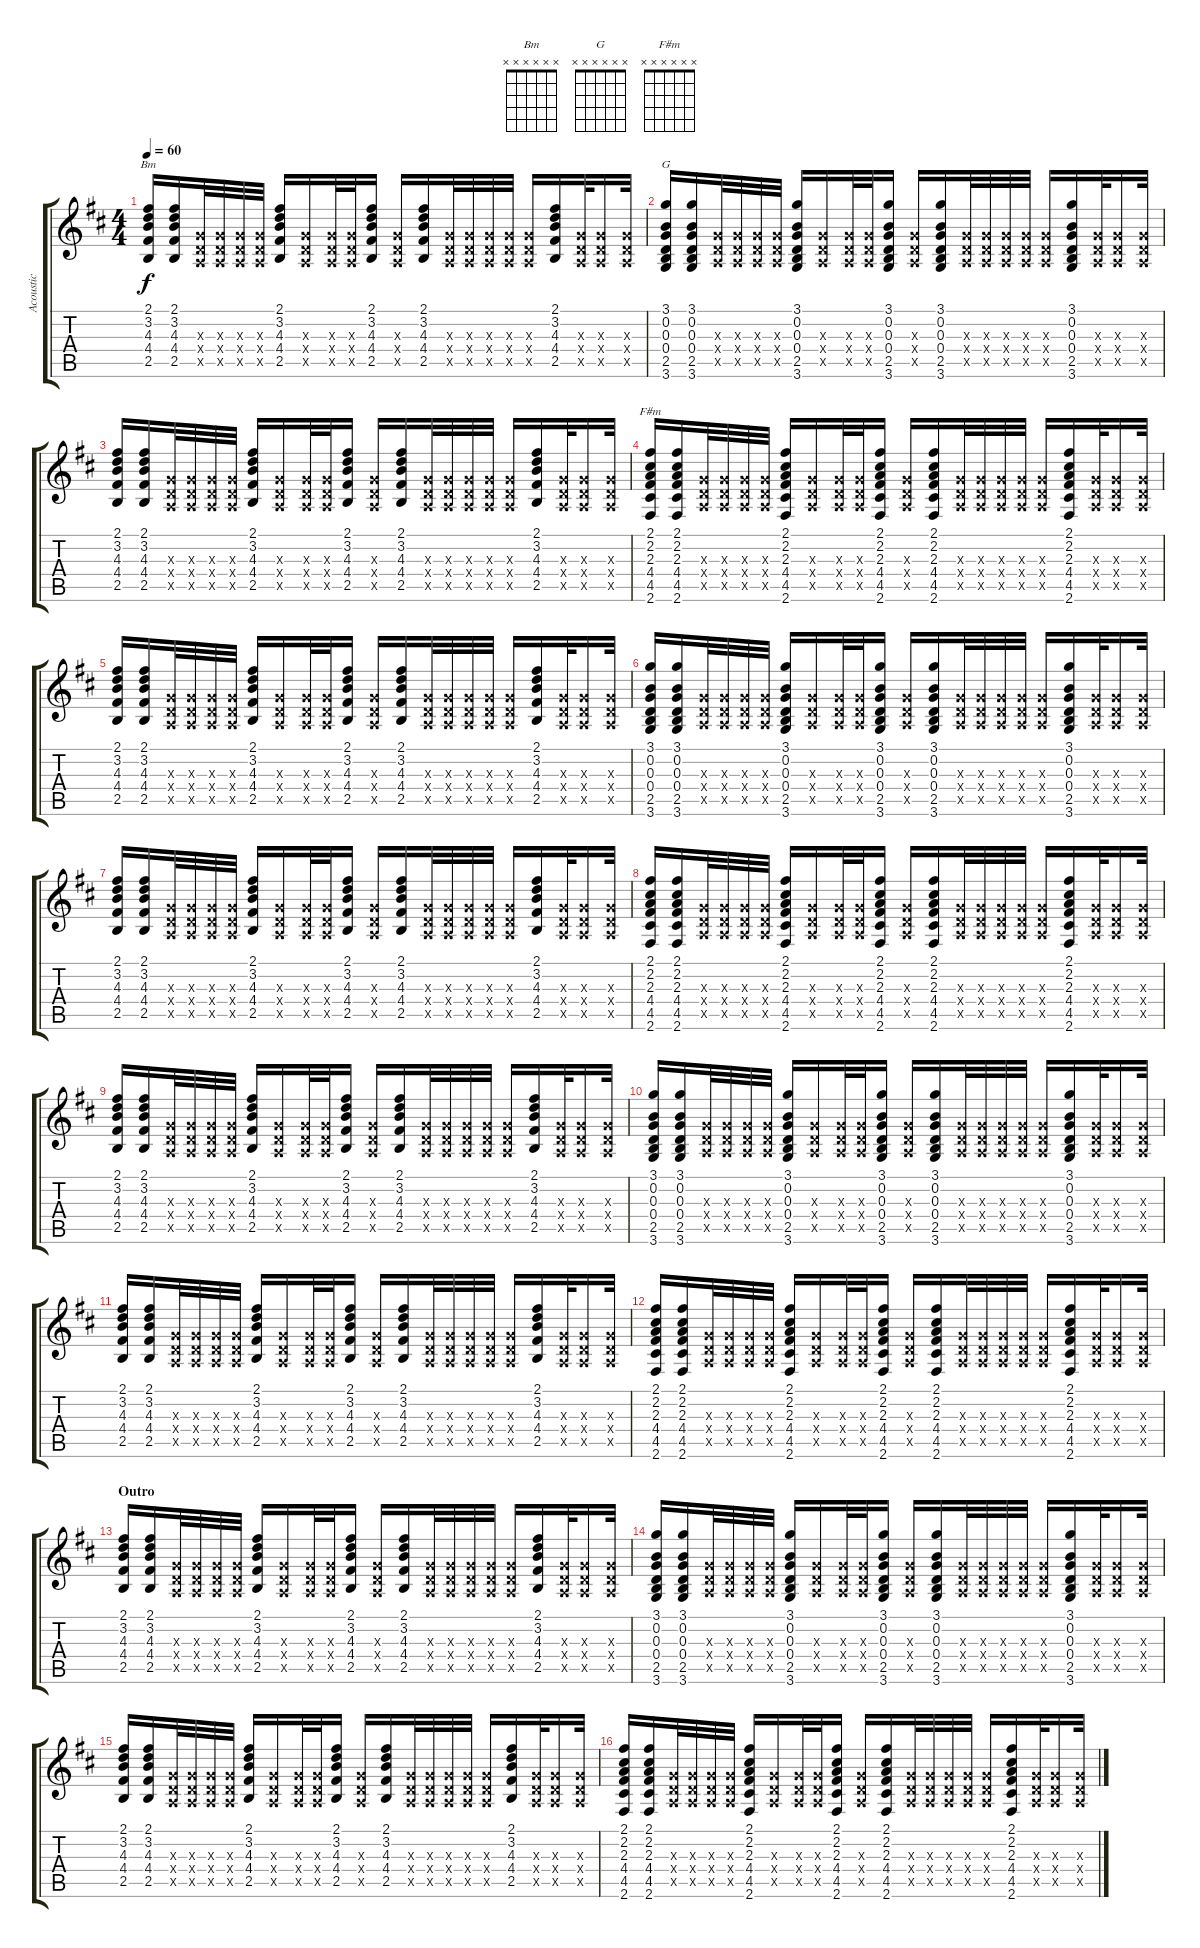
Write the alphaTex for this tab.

\track ("Acoustic" "Acoustic") {instrument acousticguitarsteel}
\staff {score tabs}
\tuning (E4 B3 G3 D3 A2 E2) {hide}
\chord ("Bm" x x x x x x)
\chord ("G" x x x x x x)
\chord ("F#m" x x x x x x)
\ts (4 4)
\tempo 60
\clef g2
\ks bminor
(2.1 3.2 4.3 4.4 2.5).16{ch "Bm" dy f} (2.1 3.2 4.3 4.4 2.5).16 (0.3{x} 0.4{x} 0.5{x}).32 (0.3{x} 0.4{x} 0.5{x}).32 (0.3{x} 0.4{x} 0.5{x}).32 (0.3{x} 0.4{x} 0.5{x}).32 (2.1 3.2 4.3 4.4 2.5).16 (0.3{x} 0.4{x} 0.5{x}).16 (0.3{x} 0.4{x} 0.5{x}).32 (0.3{x} 0.4{x} 0.5{x}).32 (2.1 3.2 4.3 4.4 2.5).16 (0.3{x} 0.4{x} 0.5{x}).16 (2.1 3.2 4.3 4.4 2.5).16 (0.3{x} 0.4{x} 0.5{x}).32 (0.3{x} 0.4{x} 0.5{x}).32 (0.3{x} 0.4{x} 0.5{x}).32 (0.3{x} 0.4{x} 0.5{x}).32 (0.3{x} 0.4{x} 0.5{x}).16 (2.1 3.2 4.3 4.4 2.5).16 (0.3{x} 0.4{x} 0.5{x}).32 (0.3{x} 0.4{x} 0.5{x}).16 (0.3{x} 0.4{x} 0.5{x}).32 |
(3.1 0.2 0.3 0.4 2.5 3.6).16{ch "G"} (3.1 0.2 0.3 0.4 2.5 3.6).16 (0.3{x} 0.4{x} 0.5{x}).32 (0.3{x} 0.4{x} 0.5{x}).32 (0.3{x} 0.4{x} 0.5{x}).32 (0.3{x} 0.4{x} 0.5{x}).32 (3.1 0.2 0.3 0.4 2.5 3.6).16 (0.3{x} 0.4{x} 0.5{x}).16 (0.3{x} 0.4{x} 0.5{x}).32 (0.3{x} 0.4{x} 0.5{x}).32 (3.1 0.2 0.3 0.4 2.5 3.6).16 (0.3{x} 0.4{x} 0.5{x}).16 (3.1 0.2 0.3 0.4 2.5 3.6).16 (0.3{x} 0.4{x} 0.5{x}).32 (0.3{x} 0.4{x} 0.5{x}).32 (0.3{x} 0.4{x} 0.5{x}).32 (0.3{x} 0.4{x} 0.5{x}).32 (0.3{x} 0.4{x} 0.5{x}).16 (3.1 0.2 0.3 0.4 2.5 3.6).16 (0.3{x} 0.4{x} 0.5{x}).32 (0.3{x} 0.4{x} 0.5{x}).16 (0.3{x} 0.4{x} 0.5{x}).32 |
(2.1 3.2 4.3 4.4 2.5).16 (2.1 3.2 4.3 4.4 2.5).16 (0.3{x} 0.4{x} 0.5{x}).32 (0.3{x} 0.4{x} 0.5{x}).32 (0.3{x} 0.4{x} 0.5{x}).32 (0.3{x} 0.4{x} 0.5{x}).32 (2.1 3.2 4.3 4.4 2.5).16 (0.3{x} 0.4{x} 0.5{x}).16 (0.3{x} 0.4{x} 0.5{x}).32 (0.3{x} 0.4{x} 0.5{x}).32 (2.1 3.2 4.3 4.4 2.5).16 (0.3{x} 0.4{x} 0.5{x}).16 (2.1 3.2 4.3 4.4 2.5).16 (0.3{x} 0.4{x} 0.5{x}).32 (0.3{x} 0.4{x} 0.5{x}).32 (0.3{x} 0.4{x} 0.5{x}).32 (0.3{x} 0.4{x} 0.5{x}).32 (0.3{x} 0.4{x} 0.5{x}).16 (2.1 3.2 4.3 4.4 2.5).16 (0.3{x} 0.4{x} 0.5{x}).32 (0.3{x} 0.4{x} 0.5{x}).16 (0.3{x} 0.4{x} 0.5{x}).32 |
(2.1 2.2 2.3 4.4 4.5 2.6).16{ch "F#m"} (2.1 2.2 2.3 4.4 4.5 2.6).16 (0.3{x} 0.4{x} 0.5{x}).32 (0.3{x} 0.4{x} 0.5{x}).32 (0.3{x} 0.4{x} 0.5{x}).32 (0.3{x} 0.4{x} 0.5{x}).32 (2.1 2.2 2.3 4.4 4.5 2.6).16 (0.3{x} 0.4{x} 0.5{x}).16 (0.3{x} 0.4{x} 0.5{x}).32 (0.3{x} 0.4{x} 0.5{x}).32 (2.1 2.2 2.3 4.4 4.5 2.6).16 (0.3{x} 0.4{x} 0.5{x}).16 (2.1 2.2 2.3 4.4 4.5 2.6).16 (0.3{x} 0.4{x} 0.5{x}).32 (0.3{x} 0.4{x} 0.5{x}).32 (0.3{x} 0.4{x} 0.5{x}).32 (0.3{x} 0.4{x} 0.5{x}).32 (0.3{x} 0.4{x} 0.5{x}).16 (2.1 2.2 2.3 4.4 4.5 2.6).16 (0.3{x} 0.4{x} 0.5{x}).32 (0.3{x} 0.4{x} 0.5{x}).16 (0.3{x} 0.4{x} 0.5{x}).32 |
(2.1 3.2 4.3 4.4 2.5).16 (2.1 3.2 4.3 4.4 2.5).16 (0.3{x} 0.4{x} 0.5{x}).32 (0.3{x} 0.4{x} 0.5{x}).32 (0.3{x} 0.4{x} 0.5{x}).32 (0.3{x} 0.4{x} 0.5{x}).32 (2.1 3.2 4.3 4.4 2.5).16 (0.3{x} 0.4{x} 0.5{x}).16 (0.3{x} 0.4{x} 0.5{x}).32 (0.3{x} 0.4{x} 0.5{x}).32 (2.1 3.2 4.3 4.4 2.5).16 (0.3{x} 0.4{x} 0.5{x}).16 (2.1 3.2 4.3 4.4 2.5).16 (0.3{x} 0.4{x} 0.5{x}).32 (0.3{x} 0.4{x} 0.5{x}).32 (0.3{x} 0.4{x} 0.5{x}).32 (0.3{x} 0.4{x} 0.5{x}).32 (0.3{x} 0.4{x} 0.5{x}).16 (2.1 3.2 4.3 4.4 2.5).16 (0.3{x} 0.4{x} 0.5{x}).32 (0.3{x} 0.4{x} 0.5{x}).16 (0.3{x} 0.4{x} 0.5{x}).32 |
(3.1 0.2 0.3 0.4 2.5 3.6).16 (3.1 0.2 0.3 0.4 2.5 3.6).16 (0.3{x} 0.4{x} 0.5{x}).32 (0.3{x} 0.4{x} 0.5{x}).32 (0.3{x} 0.4{x} 0.5{x}).32 (0.3{x} 0.4{x} 0.5{x}).32 (3.1 0.2 0.3 0.4 2.5 3.6).16 (0.3{x} 0.4{x} 0.5{x}).16 (0.3{x} 0.4{x} 0.5{x}).32 (0.3{x} 0.4{x} 0.5{x}).32 (3.1 0.2 0.3 0.4 2.5 3.6).16 (0.3{x} 0.4{x} 0.5{x}).16 (3.1 0.2 0.3 0.4 2.5 3.6).16 (0.3{x} 0.4{x} 0.5{x}).32 (0.3{x} 0.4{x} 0.5{x}).32 (0.3{x} 0.4{x} 0.5{x}).32 (0.3{x} 0.4{x} 0.5{x}).32 (0.3{x} 0.4{x} 0.5{x}).16 (3.1 0.2 0.3 0.4 2.5 3.6).16 (0.3{x} 0.4{x} 0.5{x}).32 (0.3{x} 0.4{x} 0.5{x}).16 (0.3{x} 0.4{x} 0.5{x}).32 |
(2.1 3.2 4.3 4.4 2.5).16 (2.1 3.2 4.3 4.4 2.5).16 (0.3{x} 0.4{x} 0.5{x}).32 (0.3{x} 0.4{x} 0.5{x}).32 (0.3{x} 0.4{x} 0.5{x}).32 (0.3{x} 0.4{x} 0.5{x}).32 (2.1 3.2 4.3 4.4 2.5).16 (0.3{x} 0.4{x} 0.5{x}).16 (0.3{x} 0.4{x} 0.5{x}).32 (0.3{x} 0.4{x} 0.5{x}).32 (2.1 3.2 4.3 4.4 2.5).16 (0.3{x} 0.4{x} 0.5{x}).16 (2.1 3.2 4.3 4.4 2.5).16 (0.3{x} 0.4{x} 0.5{x}).32 (0.3{x} 0.4{x} 0.5{x}).32 (0.3{x} 0.4{x} 0.5{x}).32 (0.3{x} 0.4{x} 0.5{x}).32 (0.3{x} 0.4{x} 0.5{x}).16 (2.1 3.2 4.3 4.4 2.5).16 (0.3{x} 0.4{x} 0.5{x}).32 (0.3{x} 0.4{x} 0.5{x}).16 (0.3{x} 0.4{x} 0.5{x}).32 |
(2.1 2.2 2.3 4.4 4.5 2.6).16 (2.1 2.2 2.3 4.4 4.5 2.6).16 (0.3{x} 0.4{x} 0.5{x}).32 (0.3{x} 0.4{x} 0.5{x}).32 (0.3{x} 0.4{x} 0.5{x}).32 (0.3{x} 0.4{x} 0.5{x}).32 (2.1 2.2 2.3 4.4 4.5 2.6).16 (0.3{x} 0.4{x} 0.5{x}).16 (0.3{x} 0.4{x} 0.5{x}).32 (0.3{x} 0.4{x} 0.5{x}).32 (2.1 2.2 2.3 4.4 4.5 2.6).16 (0.3{x} 0.4{x} 0.5{x}).16 (2.1 2.2 2.3 4.4 4.5 2.6).16 (0.3{x} 0.4{x} 0.5{x}).32 (0.3{x} 0.4{x} 0.5{x}).32 (0.3{x} 0.4{x} 0.5{x}).32 (0.3{x} 0.4{x} 0.5{x}).32 (0.3{x} 0.4{x} 0.5{x}).16 (2.1 2.2 2.3 4.4 4.5 2.6).16 (0.3{x} 0.4{x} 0.5{x}).32 (0.3{x} 0.4{x} 0.5{x}).16 (0.3{x} 0.4{x} 0.5{x}).32 |
(2.1 3.2 4.3 4.4 2.5).16 (2.1 3.2 4.3 4.4 2.5).16 (0.3{x} 0.4{x} 0.5{x}).32 (0.3{x} 0.4{x} 0.5{x}).32 (0.3{x} 0.4{x} 0.5{x}).32 (0.3{x} 0.4{x} 0.5{x}).32 (2.1 3.2 4.3 4.4 2.5).16 (0.3{x} 0.4{x} 0.5{x}).16 (0.3{x} 0.4{x} 0.5{x}).32 (0.3{x} 0.4{x} 0.5{x}).32 (2.1 3.2 4.3 4.4 2.5).16 (0.3{x} 0.4{x} 0.5{x}).16 (2.1 3.2 4.3 4.4 2.5).16 (0.3{x} 0.4{x} 0.5{x}).32 (0.3{x} 0.4{x} 0.5{x}).32 (0.3{x} 0.4{x} 0.5{x}).32 (0.3{x} 0.4{x} 0.5{x}).32 (0.3{x} 0.4{x} 0.5{x}).16 (2.1 3.2 4.3 4.4 2.5).16 (0.3{x} 0.4{x} 0.5{x}).32 (0.3{x} 0.4{x} 0.5{x}).16 (0.3{x} 0.4{x} 0.5{x}).32 |
(3.1 0.2 0.3 0.4 2.5 3.6).16 (3.1 0.2 0.3 0.4 2.5 3.6).16 (0.3{x} 0.4{x} 0.5{x}).32 (0.3{x} 0.4{x} 0.5{x}).32 (0.3{x} 0.4{x} 0.5{x}).32 (0.3{x} 0.4{x} 0.5{x}).32 (3.1 0.2 0.3 0.4 2.5 3.6).16 (0.3{x} 0.4{x} 0.5{x}).16 (0.3{x} 0.4{x} 0.5{x}).32 (0.3{x} 0.4{x} 0.5{x}).32 (3.1 0.2 0.3 0.4 2.5 3.6).16 (0.3{x} 0.4{x} 0.5{x}).16 (3.1 0.2 0.3 0.4 2.5 3.6).16 (0.3{x} 0.4{x} 0.5{x}).32 (0.3{x} 0.4{x} 0.5{x}).32 (0.3{x} 0.4{x} 0.5{x}).32 (0.3{x} 0.4{x} 0.5{x}).32 (0.3{x} 0.4{x} 0.5{x}).16 (3.1 0.2 0.3 0.4 2.5 3.6).16 (0.3{x} 0.4{x} 0.5{x}).32 (0.3{x} 0.4{x} 0.5{x}).16 (0.3{x} 0.4{x} 0.5{x}).32 |
(2.1 3.2 4.3 4.4 2.5).16 (2.1 3.2 4.3 4.4 2.5).16 (0.3{x} 0.4{x} 0.5{x}).32 (0.3{x} 0.4{x} 0.5{x}).32 (0.3{x} 0.4{x} 0.5{x}).32 (0.3{x} 0.4{x} 0.5{x}).32 (2.1 3.2 4.3 4.4 2.5).16 (0.3{x} 0.4{x} 0.5{x}).16 (0.3{x} 0.4{x} 0.5{x}).32 (0.3{x} 0.4{x} 0.5{x}).32 (2.1 3.2 4.3 4.4 2.5).16 (0.3{x} 0.4{x} 0.5{x}).16 (2.1 3.2 4.3 4.4 2.5).16 (0.3{x} 0.4{x} 0.5{x}).32 (0.3{x} 0.4{x} 0.5{x}).32 (0.3{x} 0.4{x} 0.5{x}).32 (0.3{x} 0.4{x} 0.5{x}).32 (0.3{x} 0.4{x} 0.5{x}).16 (2.1 3.2 4.3 4.4 2.5).16 (0.3{x} 0.4{x} 0.5{x}).32 (0.3{x} 0.4{x} 0.5{x}).16 (0.3{x} 0.4{x} 0.5{x}).32 |
(2.1 2.2 2.3 4.4 4.5 2.6).16 (2.1 2.2 2.3 4.4 4.5 2.6).16 (0.3{x} 0.4{x} 0.5{x}).32 (0.3{x} 0.4{x} 0.5{x}).32 (0.3{x} 0.4{x} 0.5{x}).32 (0.3{x} 0.4{x} 0.5{x}).32 (2.1 2.2 2.3 4.4 4.5 2.6).16 (0.3{x} 0.4{x} 0.5{x}).16 (0.3{x} 0.4{x} 0.5{x}).32 (0.3{x} 0.4{x} 0.5{x}).32 (2.1 2.2 2.3 4.4 4.5 2.6).16 (0.3{x} 0.4{x} 0.5{x}).16 (2.1 2.2 2.3 4.4 4.5 2.6).16 (0.3{x} 0.4{x} 0.5{x}).32 (0.3{x} 0.4{x} 0.5{x}).32 (0.3{x} 0.4{x} 0.5{x}).32 (0.3{x} 0.4{x} 0.5{x}).32 (0.3{x} 0.4{x} 0.5{x}).16 (2.1 2.2 2.3 4.4 4.5 2.6).16 (0.3{x} 0.4{x} 0.5{x}).32 (0.3{x} 0.4{x} 0.5{x}).16 (0.3{x} 0.4{x} 0.5{x}).32 |
\section ("" "Outro")
(2.1 3.2 4.3 4.4 2.5).16 (2.1 3.2 4.3 4.4 2.5).16 (0.3{x} 0.4{x} 0.5{x}).32 (0.3{x} 0.4{x} 0.5{x}).32 (0.3{x} 0.4{x} 0.5{x}).32 (0.3{x} 0.4{x} 0.5{x}).32 (2.1 3.2 4.3 4.4 2.5).16 (0.3{x} 0.4{x} 0.5{x}).16 (0.3{x} 0.4{x} 0.5{x}).32 (0.3{x} 0.4{x} 0.5{x}).32 (2.1 3.2 4.3 4.4 2.5).16 (0.3{x} 0.4{x} 0.5{x}).16 (2.1 3.2 4.3 4.4 2.5).16 (0.3{x} 0.4{x} 0.5{x}).32 (0.3{x} 0.4{x} 0.5{x}).32 (0.3{x} 0.4{x} 0.5{x}).32 (0.3{x} 0.4{x} 0.5{x}).32 (0.3{x} 0.4{x} 0.5{x}).16 (2.1 3.2 4.3 4.4 2.5).16 (0.3{x} 0.4{x} 0.5{x}).32 (0.3{x} 0.4{x} 0.5{x}).16 (0.3{x} 0.4{x} 0.5{x}).32 |
(3.1 0.2 0.3 0.4 2.5 3.6).16 (3.1 0.2 0.3 0.4 2.5 3.6).16 (0.3{x} 0.4{x} 0.5{x}).32 (0.3{x} 0.4{x} 0.5{x}).32 (0.3{x} 0.4{x} 0.5{x}).32 (0.3{x} 0.4{x} 0.5{x}).32 (3.1 0.2 0.3 0.4 2.5 3.6).16 (0.3{x} 0.4{x} 0.5{x}).16 (0.3{x} 0.4{x} 0.5{x}).32 (0.3{x} 0.4{x} 0.5{x}).32 (3.1 0.2 0.3 0.4 2.5 3.6).16 (0.3{x} 0.4{x} 0.5{x}).16 (3.1 0.2 0.3 0.4 2.5 3.6).16 (0.3{x} 0.4{x} 0.5{x}).32 (0.3{x} 0.4{x} 0.5{x}).32 (0.3{x} 0.4{x} 0.5{x}).32 (0.3{x} 0.4{x} 0.5{x}).32 (0.3{x} 0.4{x} 0.5{x}).16 (3.1 0.2 0.3 0.4 2.5 3.6).16 (0.3{x} 0.4{x} 0.5{x}).32 (0.3{x} 0.4{x} 0.5{x}).16 (0.3{x} 0.4{x} 0.5{x}).32 |
(2.1 3.2 4.3 4.4 2.5).16 (2.1 3.2 4.3 4.4 2.5).16 (0.3{x} 0.4{x} 0.5{x}).32 (0.3{x} 0.4{x} 0.5{x}).32 (0.3{x} 0.4{x} 0.5{x}).32 (0.3{x} 0.4{x} 0.5{x}).32 (2.1 3.2 4.3 4.4 2.5).16 (0.3{x} 0.4{x} 0.5{x}).16 (0.3{x} 0.4{x} 0.5{x}).32 (0.3{x} 0.4{x} 0.5{x}).32 (2.1 3.2 4.3 4.4 2.5).16 (0.3{x} 0.4{x} 0.5{x}).16 (2.1 3.2 4.3 4.4 2.5).16 (0.3{x} 0.4{x} 0.5{x}).32 (0.3{x} 0.4{x} 0.5{x}).32 (0.3{x} 0.4{x} 0.5{x}).32 (0.3{x} 0.4{x} 0.5{x}).32 (0.3{x} 0.4{x} 0.5{x}).16 (2.1 3.2 4.3 4.4 2.5).16 (0.3{x} 0.4{x} 0.5{x}).32 (0.3{x} 0.4{x} 0.5{x}).16 (0.3{x} 0.4{x} 0.5{x}).32 |
(2.1 2.2 2.3 4.4 4.5 2.6).16 (2.1 2.2 2.3 4.4 4.5 2.6).16 (0.3{x} 0.4{x} 0.5{x}).32 (0.3{x} 0.4{x} 0.5{x}).32 (0.3{x} 0.4{x} 0.5{x}).32 (0.3{x} 0.4{x} 0.5{x}).32 (2.1 2.2 2.3 4.4 4.5 2.6).16 (0.3{x} 0.4{x} 0.5{x}).16 (0.3{x} 0.4{x} 0.5{x}).32 (0.3{x} 0.4{x} 0.5{x}).32 (2.1 2.2 2.3 4.4 4.5 2.6).16 (0.3{x} 0.4{x} 0.5{x}).16 (2.1 2.2 2.3 4.4 4.5 2.6).16 (0.3{x} 0.4{x} 0.5{x}).32 (0.3{x} 0.4{x} 0.5{x}).32 (0.3{x} 0.4{x} 0.5{x}).32 (0.3{x} 0.4{x} 0.5{x}).32 (0.3{x} 0.4{x} 0.5{x}).16 (2.1 2.2 2.3 4.4 4.5 2.6).16 (0.3{x} 0.4{x} 0.5{x}).32 (0.3{x} 0.4{x} 0.5{x}).16 (0.3{x} 0.4{x} 0.5{x}).32
